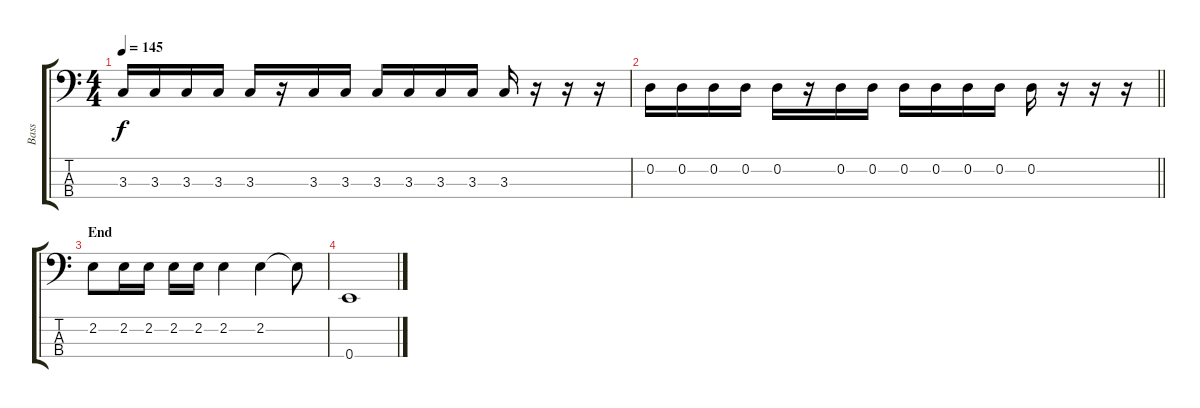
\track ("Bass" "Bass") {instrument slapbass1}
\staff {score tabs}
\tuning (G2 D2 A1 E1) {hide}
\ts (4 4)
\tempo 145
\clef f4
\ks c
3.3.16{dy f} 3.3.16 3.3.16 3.3.16 3.3.16 r.16 3.3.16 3.3.16 3.3.16 3.3.16 3.3.16 3.3.16 3.3.16 r.16 r.16 r.16 |
\barLineRight lightlight
0.2.16 0.2.16 0.2.16 0.2.16 0.2.16 r.16 0.2.16 0.2.16 0.2.16 0.2.16 0.2.16 0.2.16 0.2.16 r.16 r.16 r.16 |
\section ("" "End")
2.2.8 2.2.16 2.2.16 2.2.16 2.2.16 2.2.4 2.2.4 2.2{t}.8 |
0.4.1
